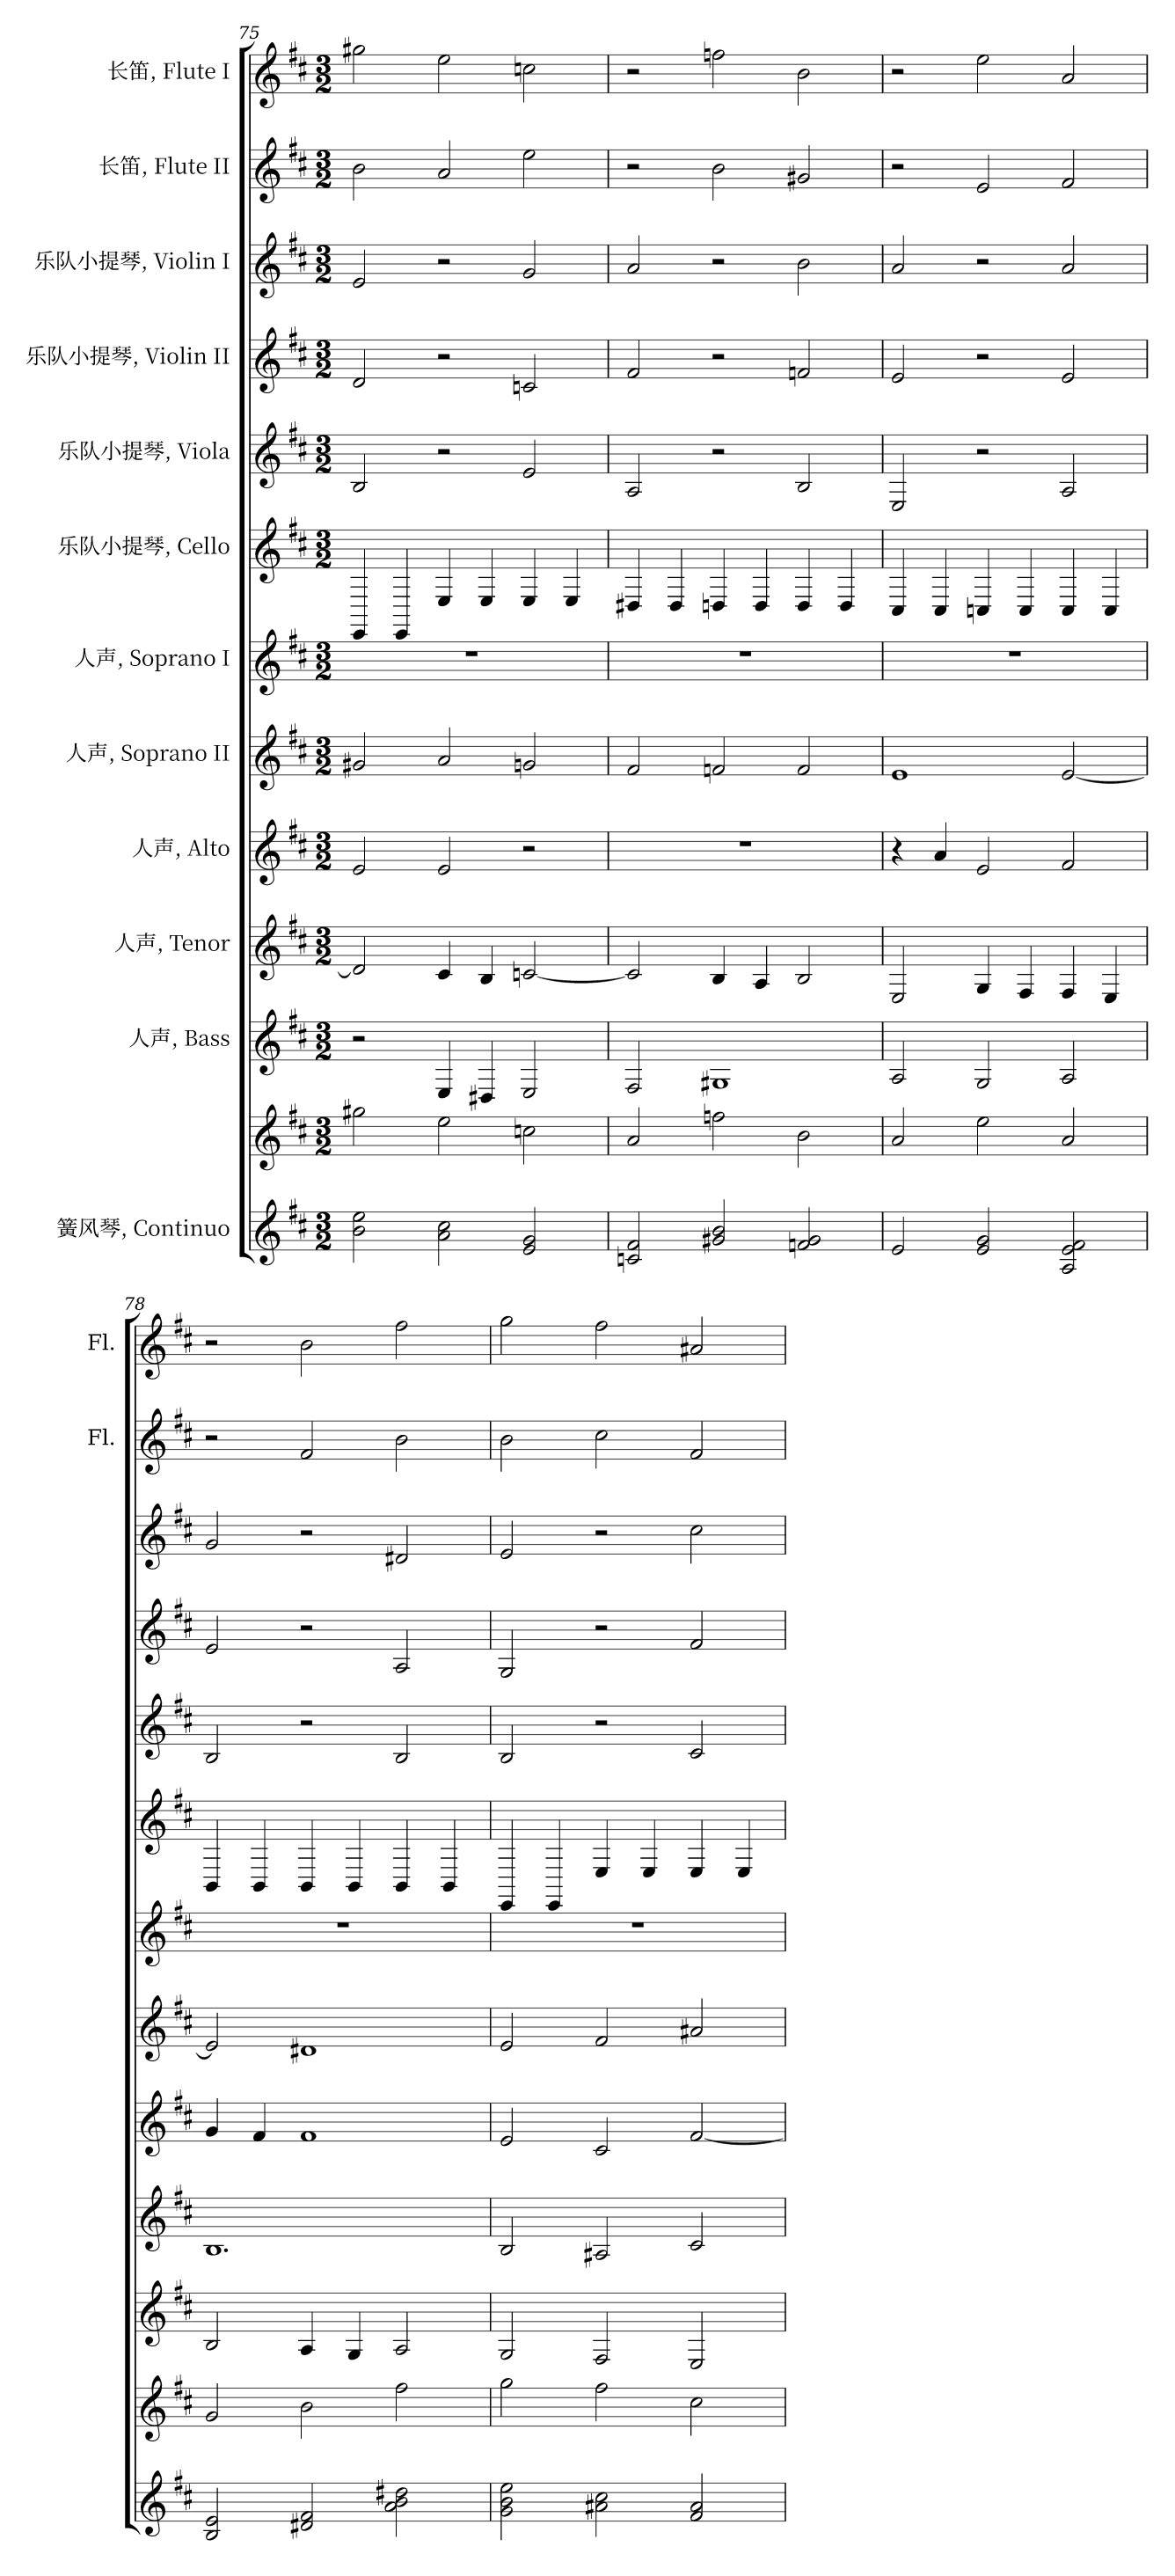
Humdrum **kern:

**kern	**kern	**kern	**kern	**kern	**kern	**kern	**kern	**kern	**kern	**kern	**kern	**kern
*part12	*part12	*part11	*part10	*part9	*part8	*part7	*part6	*part5	*part4	*part3	*part2	*part1
*staff13	*staff12	*staff11	*staff10	*staff9	*staff8	*staff7	*staff6	*staff5	*staff4	*staff3	*staff2	*staff1
*I"簧风琴, Continuo	*	*I"人声, Bass	*I"人声, Tenor	*I"人声, Alto	*I"人声, Soprano II	*I"人声, Soprano I	*I"乐队小提琴, Cello	*I"乐队小提琴, Viola	*I"乐队小提琴, Violin II	*I"乐队小提琴, Violin I	*I"长笛, Flute II	*I"长笛, Flute I
*	*	*	*	*	*	*	*	*	*	*	*I'Fl.	*I'Fl.
*clefG2	*clefG2	*clefG2	*clefG2	*clefG2	*clefG2	*clefG2	*clefG2	*clefG2	*clefG2	*clefG2	*clefG2	*clefG2
*k[f#c#]	*k[f#c#]	*k[f#c#]	*k[f#c#]	*k[f#c#]	*k[f#c#]	*k[f#c#]	*k[f#c#]	*k[f#c#]	*k[f#c#]	*k[f#c#]	*k[f#c#]	*k[f#c#]
*M3/2	*M3/2	*M3/2	*M3/2	*M3/2	*M3/2	*M3/2	*M3/2	*M3/2	*M3/2	*M3/2	*M3/2	*M3/2
=75	=75	=75	=75	=75	=75	=75	=75	=75	=75	=75	=75	=75
2b\ 2ee\	2gg#X\	2r	2d/]	2e/	2g#X/	1.r	4EE/	2B/	2d/	2e/	2b\	2gg#X\
.	.	.	.	.	.	.	4EE/	.	.	.	.	.
2a\ 2cc#\	2ee\	4E/	4c#/	2e/	2a/	.	4E/	2r	2r	2r	2a/	2ee\
.	.	4D#X/	4B/	.	.	.	4E/	.	.	.	.	.
2e/ 2g/	2ccn\	2E/	[2cn/	2r	2gn/	.	4E/	2e/	2cn/	2g/	2ee\	2ccn\
.	.	.	.	.	.	.	4E/	.	.	.	.	.
=76	=76	=76	=76	=76	=76	=76	=76	=76	=76	=76	=76	=76
2cn/ 2f#/	2a/	2F#/	2c/]	1.r	2f#/	1.r	4D#X/	2A/	2f#/	2a/	2r	2r
.	.	.	.	.	.	.	4D#/	.	.	.	.	.
2g#X/ 2b/	2ffn\	1G#X	4B/	.	2fn/	.	4Dn/	2r	2r	2r	2b\	2ffn\
.	.	.	4A/	.	.	.	4D/	.	.	.	.	.
2fn/ 2g#/	2b\	.	2B/	.	2f/	.	4D/	2B/	2fn/	2b\	2g#X/	2b\
.	.	.	.	.	.	.	4D/	.	.	.	.	.
!!LO:PB:g=z
=77	=77	=77	=77	=77	=77	=77	=77	=77	=77	=77	=77	=77
2e/	2a/	2A/	2E/	4r	1e	1.r	4C#/	2E/	2e/	2a/	2r	2r
.	.	.	.	4a/	.	.	4C#/	.	.	.	.	.
2e/ 2g/	2ee\	2G/	4G/	2e/	.	.	4Cn/	2r	2r	2r	2e/	2ee\
.	.	.	4F#/	.	.	.	4C/	.	.	.	.	.
2A/ 2e/ 2f#/	2a/	2A/	4F#/	2f#/	[2e/	.	4C/	2A/	2e/	2a/	2f#/	2a/
.	.	.	4E/	.	.	.	4C/	.	.	.	.	.
=78	=78	=78	=78	=78	=78	=78	=78	=78	=78	=78	=78	=78
2B/ 2e/	2g/	2B/	1.B	4g/	2e/]	1.r	4BB/	2B/	2e/	2g/	2r	2r
.	.	.	.	4f#/	.	.	4BB/	.	.	.	.	.
2d#X/ 2f#/	2b\	4A/	.	1f#	1d#X	.	4BB/	2r	2r	2r	2f#/	2b\
.	.	4G/	.	.	.	.	4BB/	.	.	.	.	.
2a\ 2b\ 2dd#X\	2ff#\	2A/	.	.	.	.	4BB/	2B/	2A/	2d#X/	2b\	2ff#\
.	.	.	.	.	.	.	4BB/	.	.	.	.	.
=79	=79	=79	=79	=79	=79	=79	=79	=79	=79	=79	=79	=79
2g\ 2b\ 2ee\	2gg\	2G/	2B/	2e/	2e/	1.r	4EE/	2B/	2G/	2e/	2b\	2gg\
.	.	.	.	.	.	.	4EE/	.	.	.	.	.
2a#X\ 2cc#\	2ff#\	2F#/	2A#X/	2c#/	2f#/	.	4E/	2r	2r	2r	2cc#\	2ff#\
.	.	.	.	.	.	.	4E/	.	.	.	.	.
2f#/ 2a#/	2cc#\	2E/	2c#/	[2f#/	2a#X/	.	4E/	2c#/	2f#/	2cc#\	2f#/	2a#X/
.	.	.	.	.	.	.	4E/	.	.	.	.	.
=	=	=	=	=	=	=	=	=	=	=	=	=
*-	*-	*-	*-	*-	*-	*-	*-	*-	*-	*-	*-	*-
